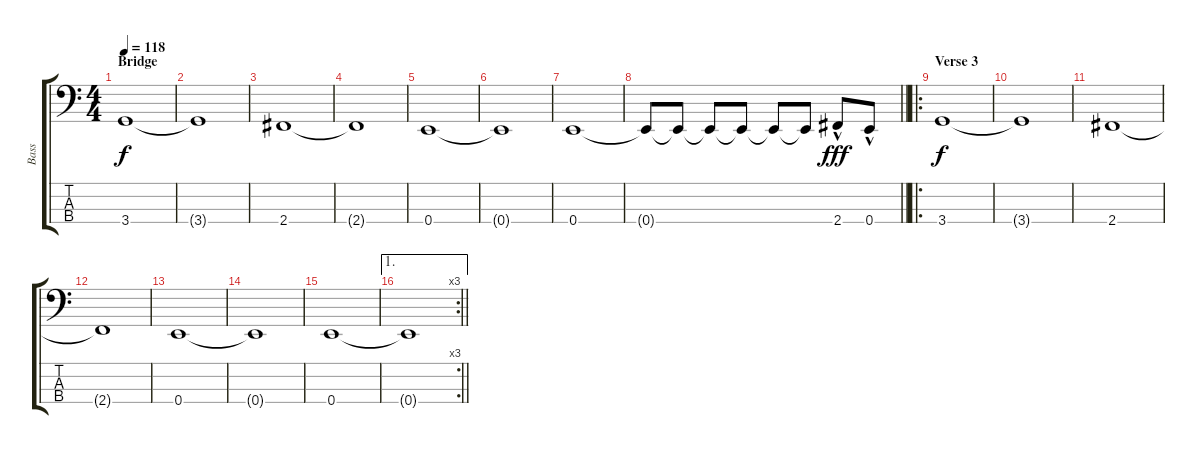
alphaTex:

\track ("Bass" "Bass") {instrument electricbasspick}
\staff {score tabs}
\tuning (G2 D2 A1 E1) {hide}
\ts (4 4)
\section ("" "Bridge")
\tempo 118
\clef f4
\ks c
3.4.1{dy f} |
3.4{t}.1 |
2.4.1 |
2.4{t}.1 |
0.4.1 |
0.4{t}.1 |
0.4.1 |
\barLineRight lightlight
0.4{t}.8 0.4{t}.8 0.4{t}.8 0.4{t}.8 0.4{t}.8 0.4{t}.8 2.4{hac}.8{dy fff} 0.4{hac}.8 |
\ro
\section ("" "Verse 3")
3.4.1{dy f} |
3.4{t}.1 |
2.4.1 |
2.4{t}.1 |
0.4.1 |
0.4{t}.1 |
0.4.1 |
\ae 1
\rc 3
\barLineRight lightlight
0.4{t}.1
